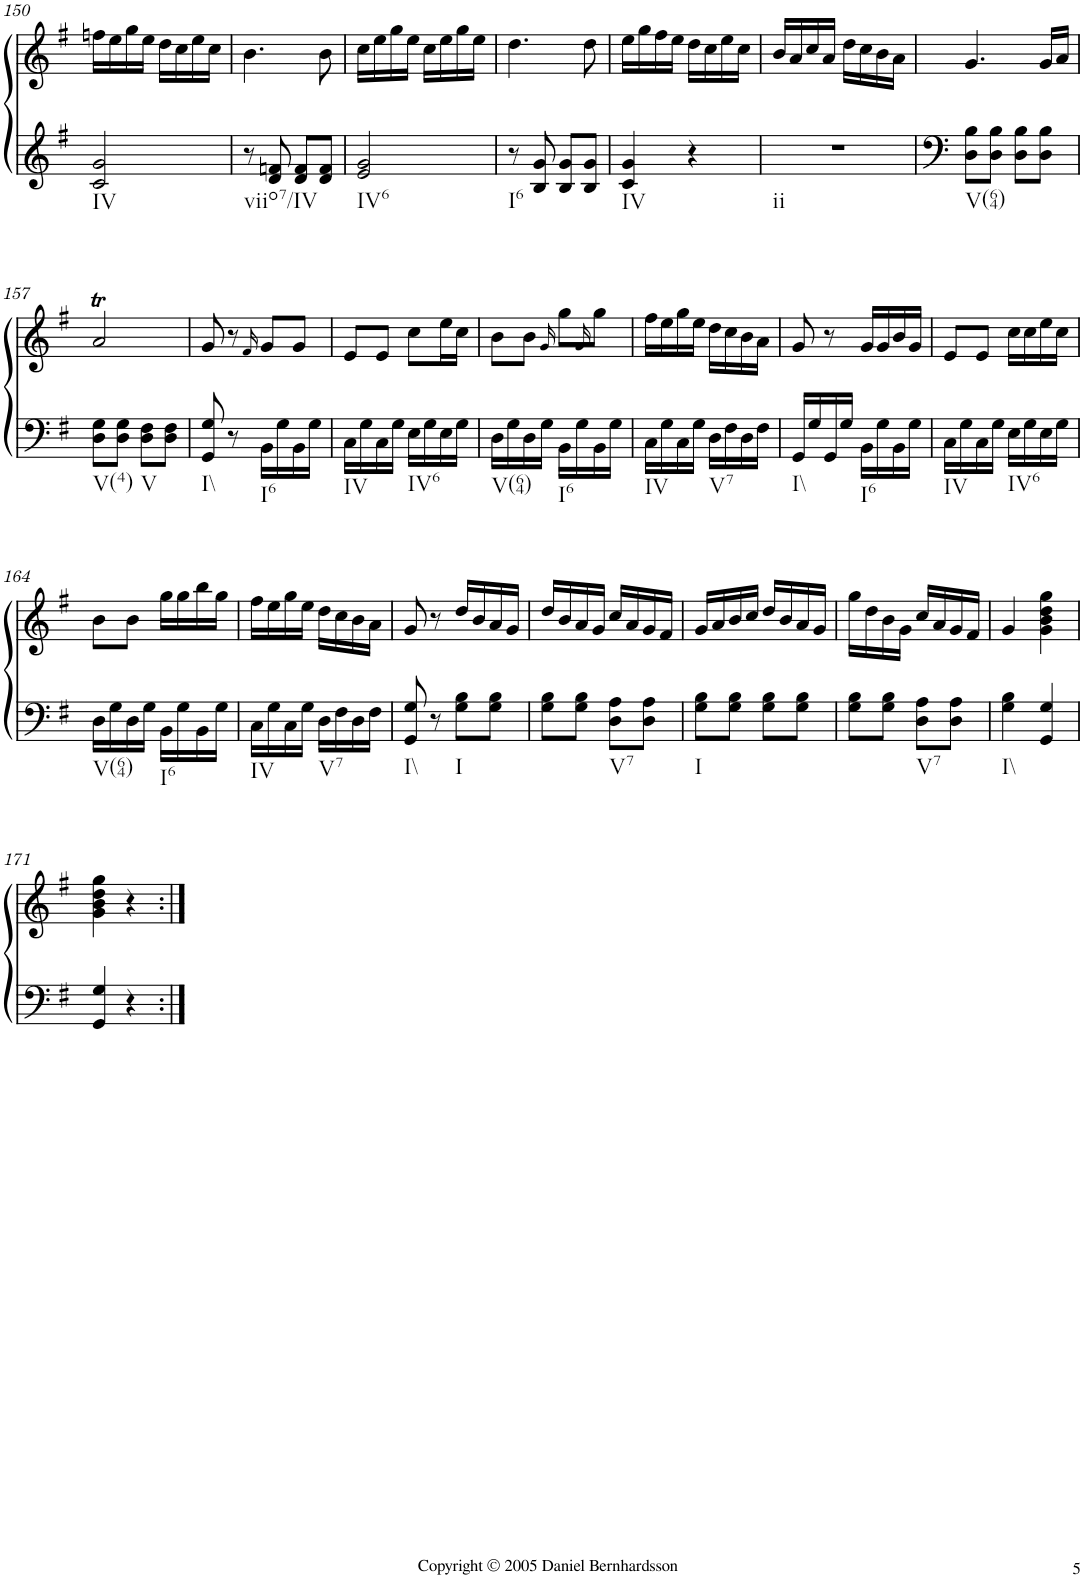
**kern	**kern
*part1	*part1
*staff2	*staff1
*I"Piano	*
*I'Pno.	*
!!LO:PB:g=z
*clefF4	*clefG2
*k[f#]	*k[f#]
*G:	*G:
*M2/4	*M2/4
=150	=150
!LO:TX:b:t=IV	!
2c/ 2g/	16ffn\LL
.	16ee\
.	16gg\
.	16ee\JJ
.	16dd\LL
.	16cc\
.	16ee\
.	16cc\JJ
=151	=151
!LO:TX:b:t=viio7/IV	!
8r	4.b\
8d/ 8fn/	.
8d/ 8f/L	.
8d/ 8f/J	8b\
=152	=152
!LO:TX:b:t=IV6	!
2e/ 2g/	16cc\LL
.	16ee\
.	16gg\
.	16ee\JJ
.	16cc\LL
.	16ee\
.	16gg\
.	16ee\JJ
=153	=153
!LO:TX:b:t=I6	!
8r	4.dd\
8B/ 8g/	.
8B/ 8g/L	.
8B/ 8g/J	8dd\
=154	=154
!LO:TX:b:t=IV	!
4c/ 4g/	16ee\LL
.	16gg\
.	16ff#\
.	16ee\JJ
4r	16dd\LL
.	16cc\
.	16ee\
.	16cc\JJ
=155	=155
!LO:TX:b:t=ii	!
2r	16b/LL
.	16a/
.	16cc/
.	16a/JJ
.	16dd\LL
.	16cc\
.	16b\
.	16a\JJ
=156	=156
!LO:TX:b:t=V(64)	!
8D\ 8B\L	4.g/
8D\ 8B\J	.
8D\ 8B\L	.
8D\ 8B\J	16g/LL
.	16a/JJ
!!LO:LB:g=z
=157	=157
!LO:TX:b:t=V(4)	!
8D\ 8G\L	2aT/
8D\ 8G\J	.
!LO:TX:b:t=V	!
8D\ 8F#\L	.
8D\ 8F#\J	.
=158	=158
!LO:TX:b:t=I\\	!
8GG/ 8G/	8g/
8r	8r
.	16qf#/
!LO:TX:b:t=I6	!
16BB\LL	8g/L
16G\	.
16BB\	8g/J
16G\JJ	.
=159	=159
!LO:TX:b:t=IV	!
16C\LL	8e/L
16G\	.
16C\	8e/J
16G\JJ	.
!LO:TX:b:t=IV6	!
16E\LL	8cc\L
16G\	.
16E\	16ee\L
16G\JJ	16cc\JJ
=160	=160
!LO:TX:b:t=V(64)	!
16D\LL	8b\L
16G\	.
16D\	8b\J
16G\JJ	.
.	16qg/
!LO:TX:b:t=I6	!
16BB\LL	8gg\L
16G\	.
.	16qg/
16BB\	8gg\J
16G\JJ	.
=161	=161
!LO:TX:b:t=IV	!
16C\LL	16ff#\LL
16G\	16ee\
16C\	16gg\
16G\JJ	16ee\JJ
!LO:TX:b:t=V7	!
16D\LL	16dd\LL
16F#\	16cc\
16D\	16b\
16F#\JJ	16a\JJ
=162	=162
!LO:TX:b:t=I\\	!
16GG/LL	8g/
16G/	.
16GG/	8r
16G/JJ	.
!LO:TX:b:t=I6	!
16BB\LL	16g/LL
16G\	16g/
16BB\	16b/
16G\JJ	16g/JJ
=163	=163
!LO:TX:b:t=IV	!
16C\LL	8e/L
16G\	.
16C\	8e/J
16G\JJ	.
!LO:TX:b:t=IV6	!
16E\LL	16cc\LL
16G\	16cc\
16E\	16ee\
16G\JJ	16cc\JJ
!!LO:LB:g=z
=164	=164
!LO:TX:b:t=V(64)	!
16D\LL	8b\L
16G\	.
16D\	8b\J
16G\JJ	.
!LO:TX:b:t=I6	!
16BB\LL	16gg\LL
16G\	16gg\
16BB\	16bb\
16G\JJ	16gg\JJ
=165	=165
!LO:TX:b:t=IV	!
16C\LL	16ff#\LL
16G\	16ee\
16C\	16gg\
16G\JJ	16ee\JJ
!LO:TX:b:t=V7	!
16D\LL	16dd\LL
16F#\	16cc\
16D\	16b\
16F#\JJ	16a\JJ
=166	=166
!LO:TX:b:t=I\\	!
8GG/ 8G/	8g/
8r	8r
!LO:TX:b:t=I	!
8G\ 8B\L	16dd/LL
.	16b/
8G\ 8B\J	16a/
.	16g/JJ
=167	=167
8G\ 8B\L	16dd/LL
.	16b/
8G\ 8B\J	16a/
.	16g/JJ
!LO:TX:b:t=V7	!
8D\ 8A\L	16cc/LL
.	16a/
8D\ 8A\J	16g/
.	16f#/JJ
=168	=168
!LO:TX:b:t=I	!
8G\ 8B\L	16g/LL
.	16a/
8G\ 8B\J	16b/
.	16cc/JJ
8G\ 8B\L	16dd/LL
.	16b/
8G\ 8B\J	16a/
.	16g/JJ
=169	=169
8G\ 8B\L	16gg\LL
.	16dd\
8G\ 8B\J	16b\
.	16g\JJ
!LO:TX:b:t=V7	!
8D\ 8A\L	16cc/LL
.	16a/
8D\ 8A\J	16g/
.	16f#/JJ
=170	=170
!LO:TX:b:t=I\\	!
4G\ 4B\	4g/
4GG/ 4G/	4g\ 4b\ 4dd\ 4gg\
!!LO:LB:g=z
=171	=171
4GG/ 4G/	4g\ 4b\ 4dd\ 4gg\
4r	4r
=:|!	=:|!
*-	*-
